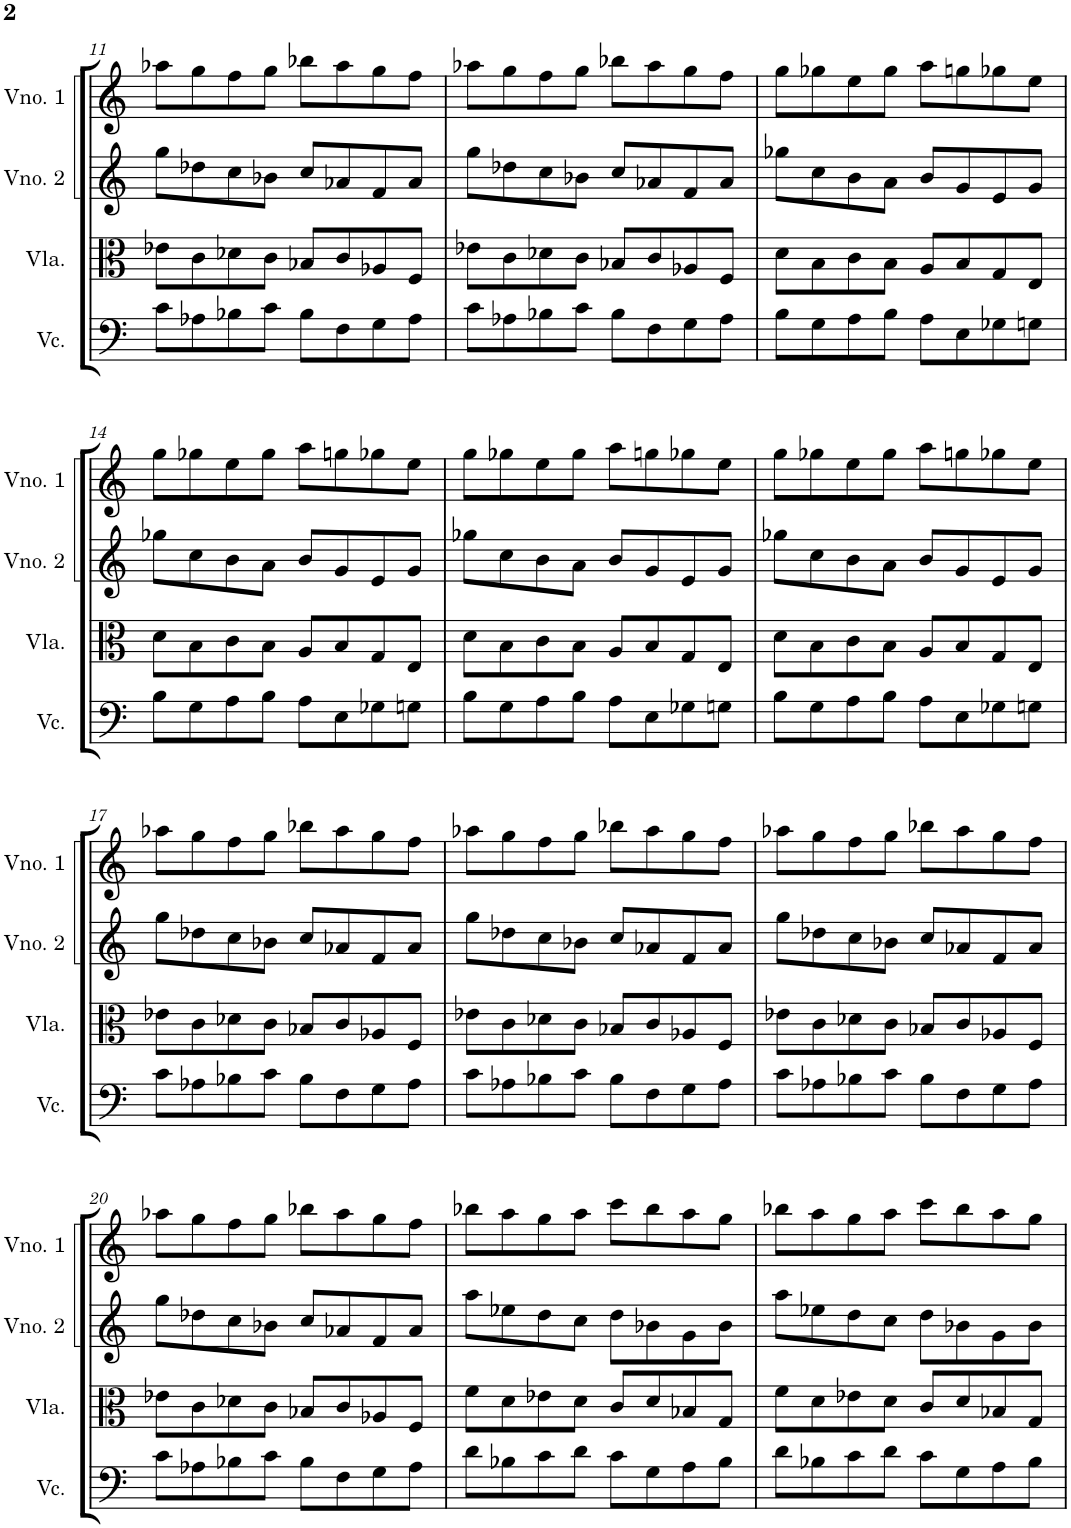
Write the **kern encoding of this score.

**kern	**kern	**kern	**kern
*part4	*part3	*part2	*part1
*staff4	*staff3	*staff2	*staff1
*I"Violoncelo	*I"Viola	*I"Violino 2	*I"Violino 1
*I'Vc.	*I'Vla.	*I'Vno. 2	*I'Vno. 1
!!LO:PB:g=z
*clefF4	*clefC3	*clefG2	*clefG2
*k[]	*k[]	*k[]	*k[]
*M4/4	*M4/4	*M4/4	*M4/4
=11	=11	=11	=11
8c\L	8e-X\L	8gg\L	8aa-X\L
8A-X\	8c\	8dd-X\	8gg\
8B-X\	8d-X\	8cc\	8ff\
8c\J	8c\J	8b-X\J	8gg\J
8B-\L	8B-X/L	8cc/L	8bb-X\L
8F\	8c/	8a-X/	8aa-\
8G\	8A-X/	8f/	8gg\
8A-\J	8F/J	8a-/J	8ff\J
=12	=12	=12	=12
8c\L	8e-X\L	8gg\L	8aa-X\L
8A-X\	8c\	8dd-X\	8gg\
8B-X\	8d-X\	8cc\	8ff\
8c\J	8c\J	8b-X\J	8gg\J
8B-\L	8B-X/L	8cc/L	8bb-X\L
8F\	8c/	8a-X/	8aa-\
8G\	8A-X/	8f/	8gg\
8A-\J	8F/J	8a-/J	8ff\J
=13	=13	=13	=13
8B\L	8d\L	8gg-X\L	8gg\L
8G\	8B\	8cc\	8gg-X\
8A\	8c\	8b\	8ee\
8B\J	8B\J	8a\J	8gg-\J
8A\L	8A/L	8b/L	8aa\L
8E\	8B/	8g/	8ggn\
8G-X\	8G/	8e/	8gg-X\
8Gn\J	8E/J	8g/J	8ee\J
!!LO:LB:g=z
=14	=14	=14	=14
8B\L	8d\L	8gg-X\L	8gg\L
8G\	8B\	8cc\	8gg-X\
8A\	8c\	8b\	8ee\
8B\J	8B\J	8a\J	8gg-\J
8A\L	8A/L	8b/L	8aa\L
8E\	8B/	8g/	8ggn\
8G-X\	8G/	8e/	8gg-X\
8Gn\J	8E/J	8g/J	8ee\J
=15	=15	=15	=15
8B\L	8d\L	8gg-X\L	8gg\L
8G\	8B\	8cc\	8gg-X\
8A\	8c\	8b\	8ee\
8B\J	8B\J	8a\J	8gg-\J
8A\L	8A/L	8b/L	8aa\L
8E\	8B/	8g/	8ggn\
8G-X\	8G/	8e/	8gg-X\
8Gn\J	8E/J	8g/J	8ee\J
=16	=16	=16	=16
8B\L	8d\L	8gg-X\L	8gg\L
8G\	8B\	8cc\	8gg-X\
8A\	8c\	8b\	8ee\
8B\J	8B\J	8a\J	8gg-\J
8A\L	8A/L	8b/L	8aa\L
8E\	8B/	8g/	8ggn\
8G-X\	8G/	8e/	8gg-X\
8Gn\J	8E/J	8g/J	8ee\J
!!LO:LB:g=z
=17	=17	=17	=17
8c\L	8e-X\L	8gg\L	8aa-X\L
8A-X\	8c\	8dd-X\	8gg\
8B-X\	8d-X\	8cc\	8ff\
8c\J	8c\J	8b-X\J	8gg\J
8B-\L	8B-X/L	8cc/L	8bb-X\L
8F\	8c/	8a-X/	8aa-\
8G\	8A-X/	8f/	8gg\
8A-\J	8F/J	8a-/J	8ff\J
=18	=18	=18	=18
8c\L	8e-X\L	8gg\L	8aa-X\L
8A-X\	8c\	8dd-X\	8gg\
8B-X\	8d-X\	8cc\	8ff\
8c\J	8c\J	8b-X\J	8gg\J
8B-\L	8B-X/L	8cc/L	8bb-X\L
8F\	8c/	8a-X/	8aa-\
8G\	8A-X/	8f/	8gg\
8A-\J	8F/J	8a-/J	8ff\J
=19	=19	=19	=19
8c\L	8e-X\L	8gg\L	8aa-X\L
8A-X\	8c\	8dd-X\	8gg\
8B-X\	8d-X\	8cc\	8ff\
8c\J	8c\J	8b-X\J	8gg\J
8B-\L	8B-X/L	8cc/L	8bb-X\L
8F\	8c/	8a-X/	8aa-\
8G\	8A-X/	8f/	8gg\
8A-\J	8F/J	8a-/J	8ff\J
!!LO:LB:g=z
=20	=20	=20	=20
8c\L	8e-X\L	8gg\L	8aa-X\L
8A-X\	8c\	8dd-X\	8gg\
8B-X\	8d-X\	8cc\	8ff\
8c\J	8c\J	8b-X\J	8gg\J
8B-\L	8B-X/L	8cc/L	8bb-X\L
8F\	8c/	8a-X/	8aa-\
8G\	8A-X/	8f/	8gg\
8A-\J	8F/J	8a-/J	8ff\J
=21	=21	=21	=21
8d\L	8f\L	8aa\L	8bb-X\L
8B-X\	8d\	8ee-X\	8aa\
8c\	8e-X\	8dd\	8gg\
8d\J	8d\J	8cc\J	8aa\J
8c\L	8c/L	8dd\L	8ccc\L
8G\	8d/	8b-X\	8bb-\
8A\	8B-X/	8g\	8aa\
8B-\J	8G/J	8b-\J	8gg\J
=22	=22	=22	=22
8d\L	8f\L	8aa\L	8bb-X\L
8B-X\	8d\	8ee-X\	8aa\
8c\	8e-X\	8dd\	8gg\
8d\J	8d\J	8cc\J	8aa\J
8c\L	8c/L	8dd\L	8ccc\L
8G\	8d/	8b-X\	8bb-\
8A\	8B-X/	8g\	8aa\
8B-\J	8G/J	8b-\J	8gg\J
=	=	=	=
*-	*-	*-	*-
